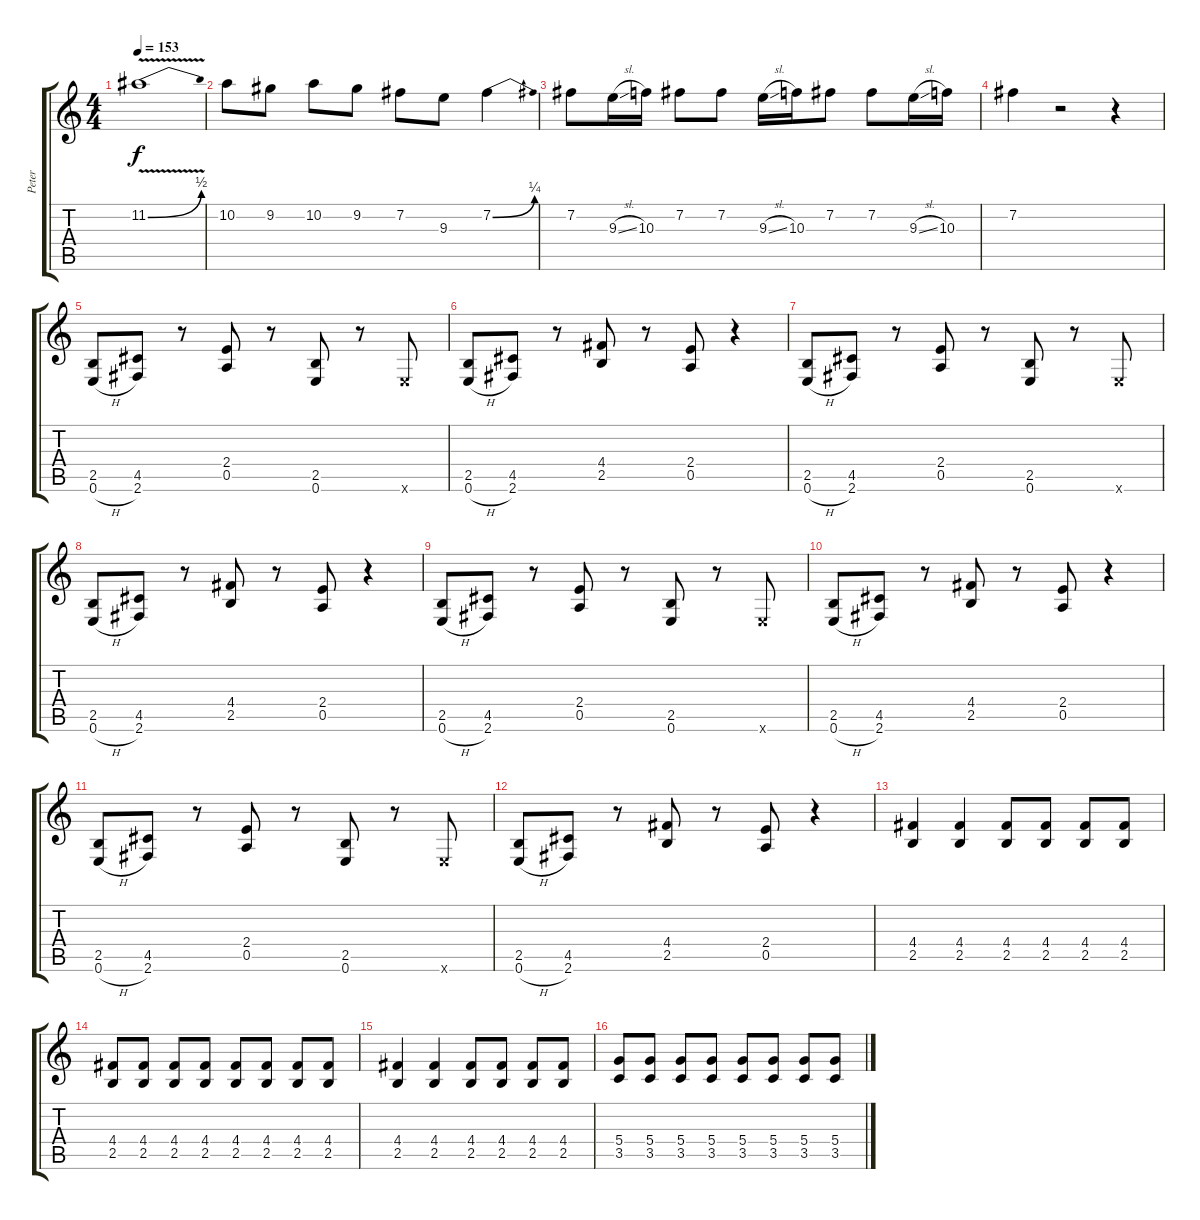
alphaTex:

\track ("Peter" "Peter") {instrument distortionguitar}
\staff {score tabs}
\tuning (E4 B3 G3 D3 A2 E2) {hide}
\ts (4 4)
\tempo 153
\clef g2
\ks c
11.2{be (bend 0 0 60 2) v}.1{dy f} |
10.2.8 9.2.8 10.2.8 9.2.8 7.2.8 9.3.8 7.2{be (bend 0 0 60 1)}.4 |
7.2.8 9.3{sl}.16 10.3.16 7.2.8 7.2.8 9.3{sl}.16 10.3.16 7.2.8 7.2.8 9.3{sl}.16 10.3.16 |
7.2.4 r.2 r.4 |
(2.5 0.6{h}).8 (4.5 2.6).8 r.8 (2.4 0.5).8 r.8 (2.5 0.6).8 r.8 0.6{x}.8 |
(2.5 0.6{h}).8 (4.5 2.6).8 r.8 (4.4 2.5).8 r.8 (2.4 0.5).8 r.4 |
(2.5 0.6{h}).8 (4.5 2.6).8 r.8 (2.4 0.5).8 r.8 (2.5 0.6).8 r.8 0.6{x}.8 |
(2.5 0.6{h}).8 (4.5 2.6).8 r.8 (4.4 2.5).8 r.8 (2.4 0.5).8 r.4 |
(2.5 0.6{h}).8 (4.5 2.6).8 r.8 (2.4 0.5).8 r.8 (2.5 0.6).8 r.8 0.6{x}.8 |
(2.5 0.6{h}).8 (4.5 2.6).8 r.8 (4.4 2.5).8 r.8 (2.4 0.5).8 r.4 |
(2.5 0.6{h}).8 (4.5 2.6).8 r.8 (2.4 0.5).8 r.8 (2.5 0.6).8 r.8 0.6{x}.8 |
(2.5 0.6{h}).8 (4.5 2.6).8 r.8 (4.4 2.5).8 r.8 (2.4 0.5).8 r.4 |
(4.4 2.5).4 (4.4 2.5).4 (4.4 2.5).8 (4.4 2.5).8 (4.4 2.5).8 (4.4 2.5).8 |
(4.4 2.5).8 (4.4 2.5).8 (4.4 2.5).8 (4.4 2.5).8 (4.4 2.5).8 (4.4 2.5).8 (4.4 2.5).8 (4.4 2.5).8 |
(4.4 2.5).4 (4.4 2.5).4 (4.4 2.5).8 (4.4 2.5).8 (4.4 2.5).8 (4.4 2.5).8 |
(5.4 3.5).8 (5.4 3.5).8 (5.4 3.5).8 (5.4 3.5).8 (5.4 3.5).8 (5.4 3.5).8 (5.4 3.5).8 (5.4 3.5).8
